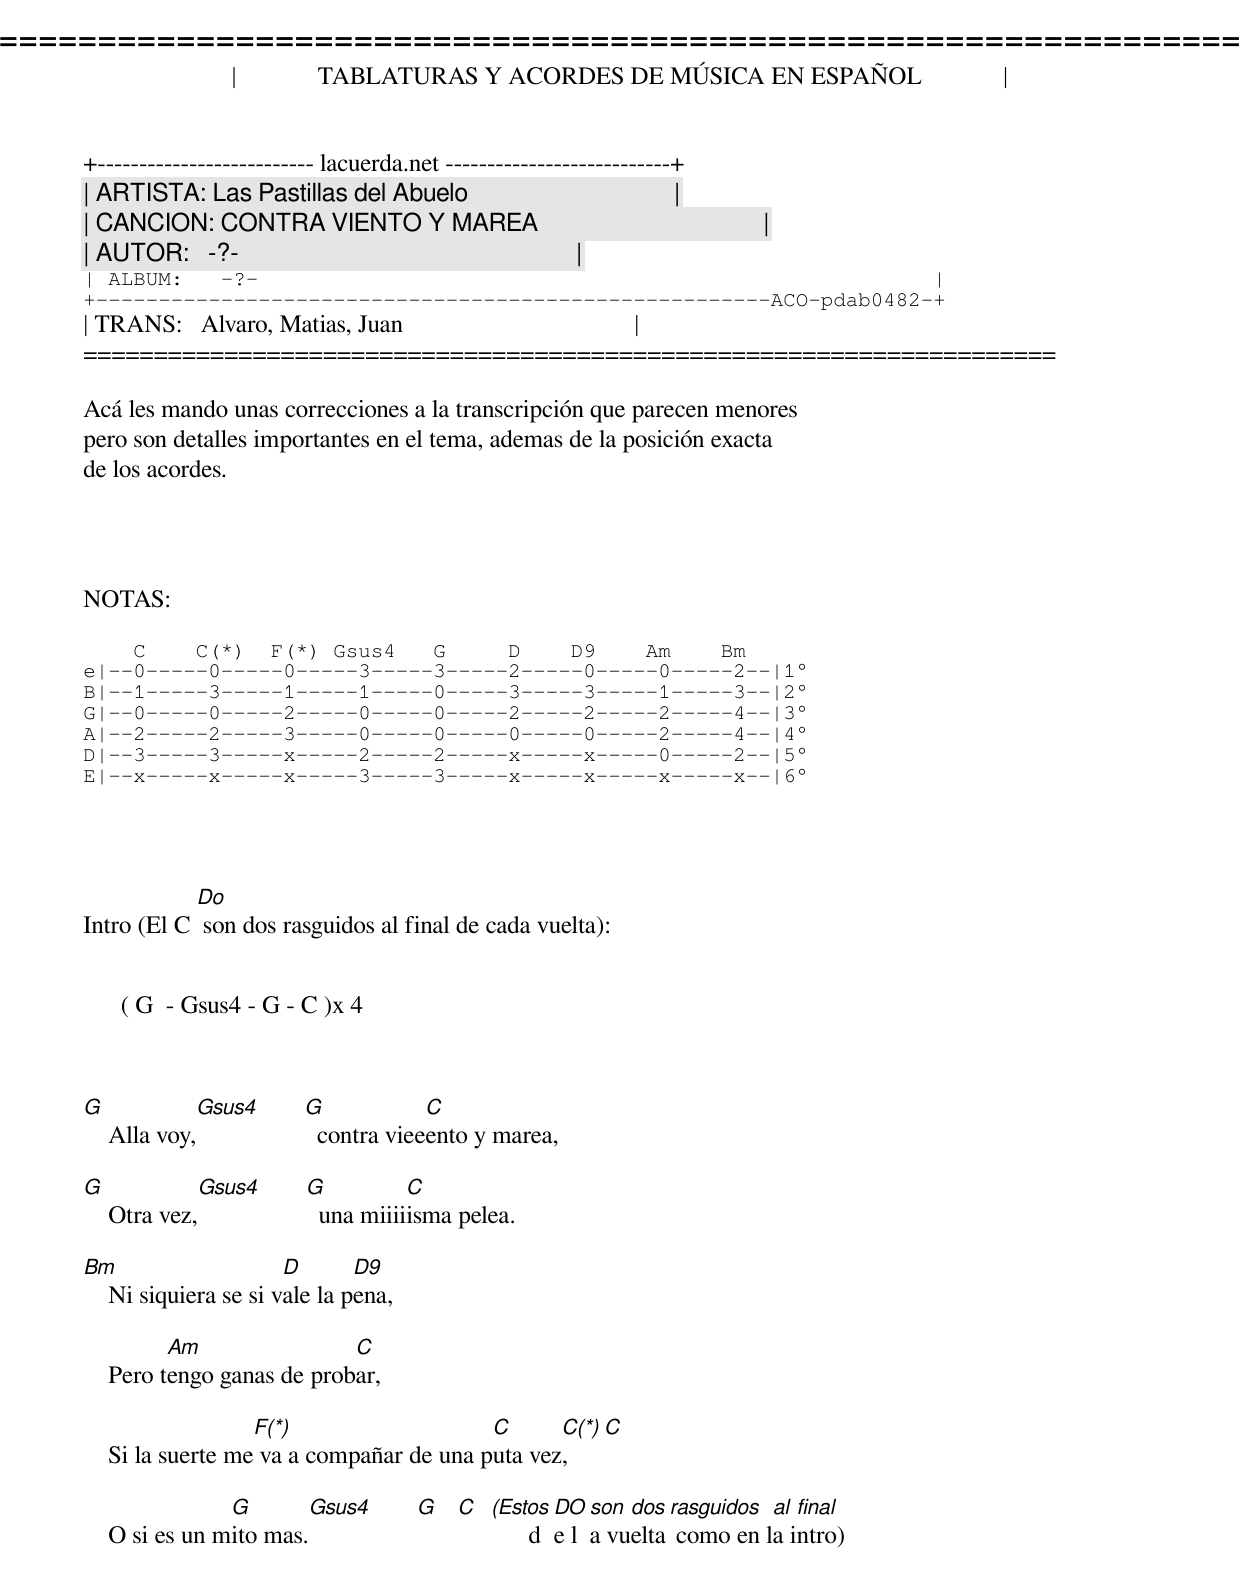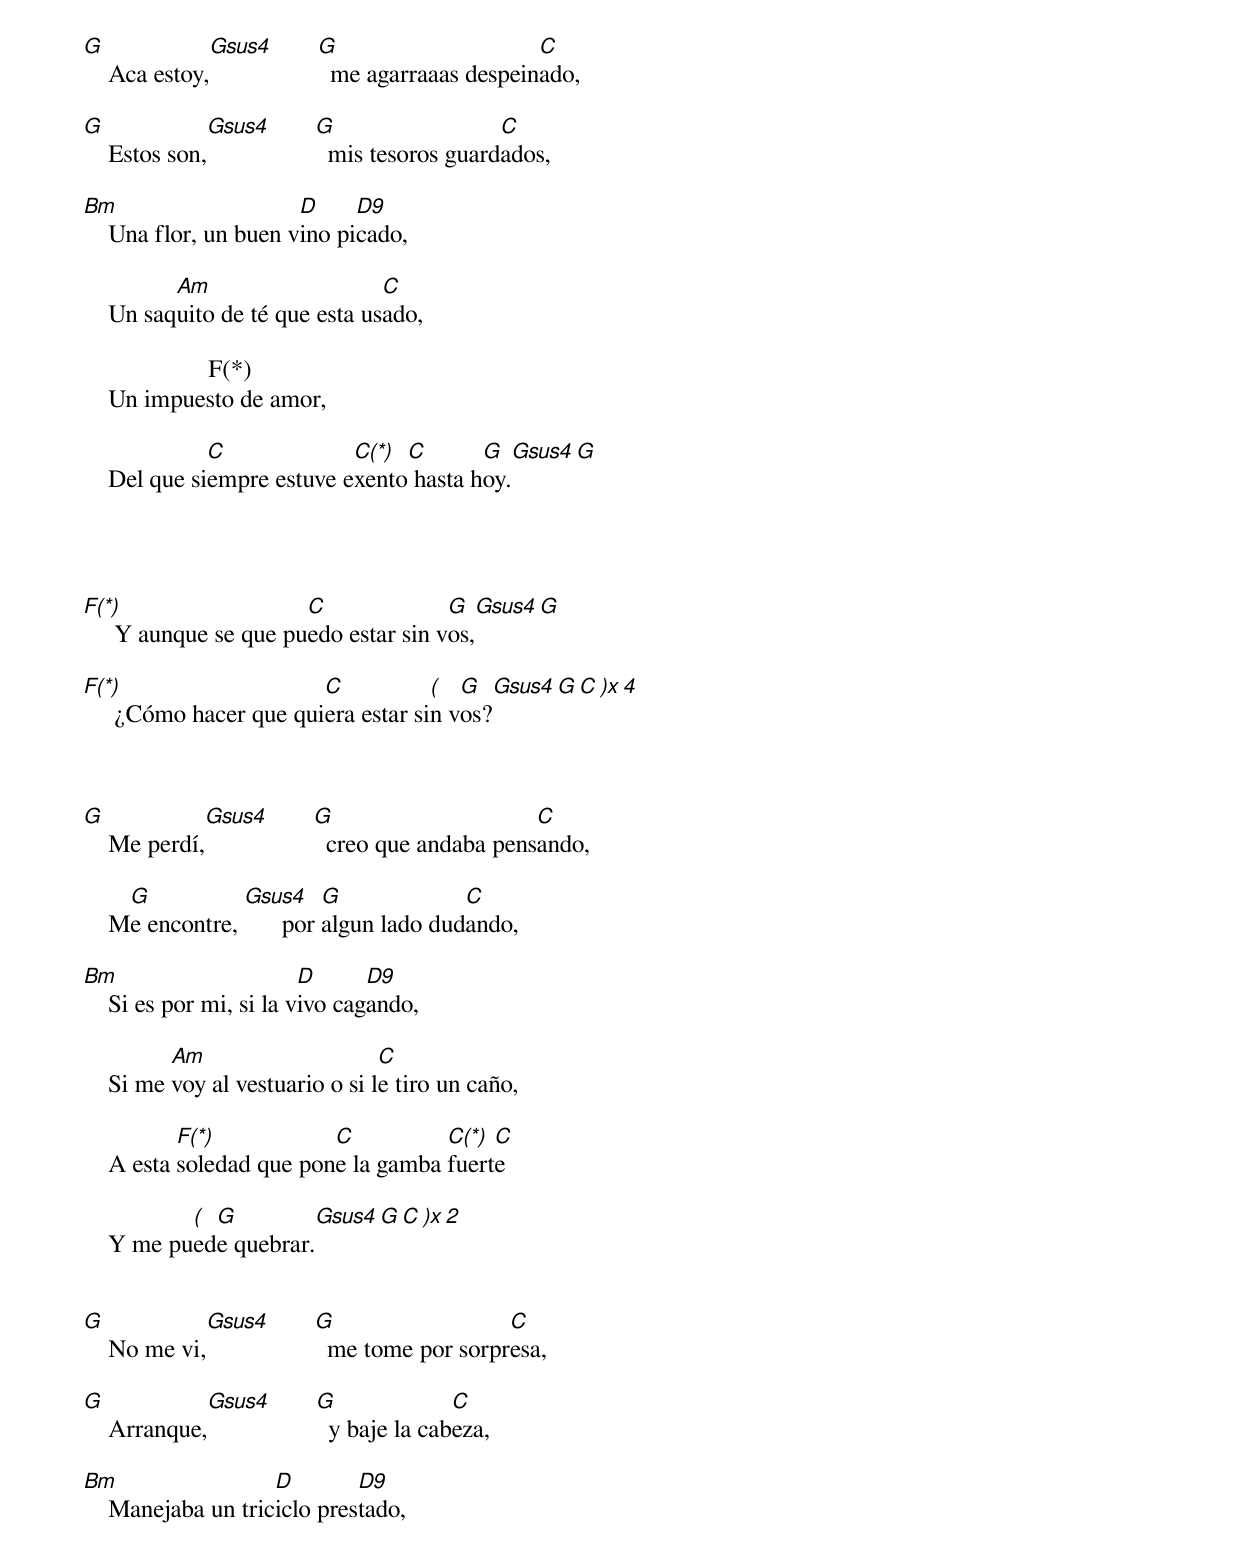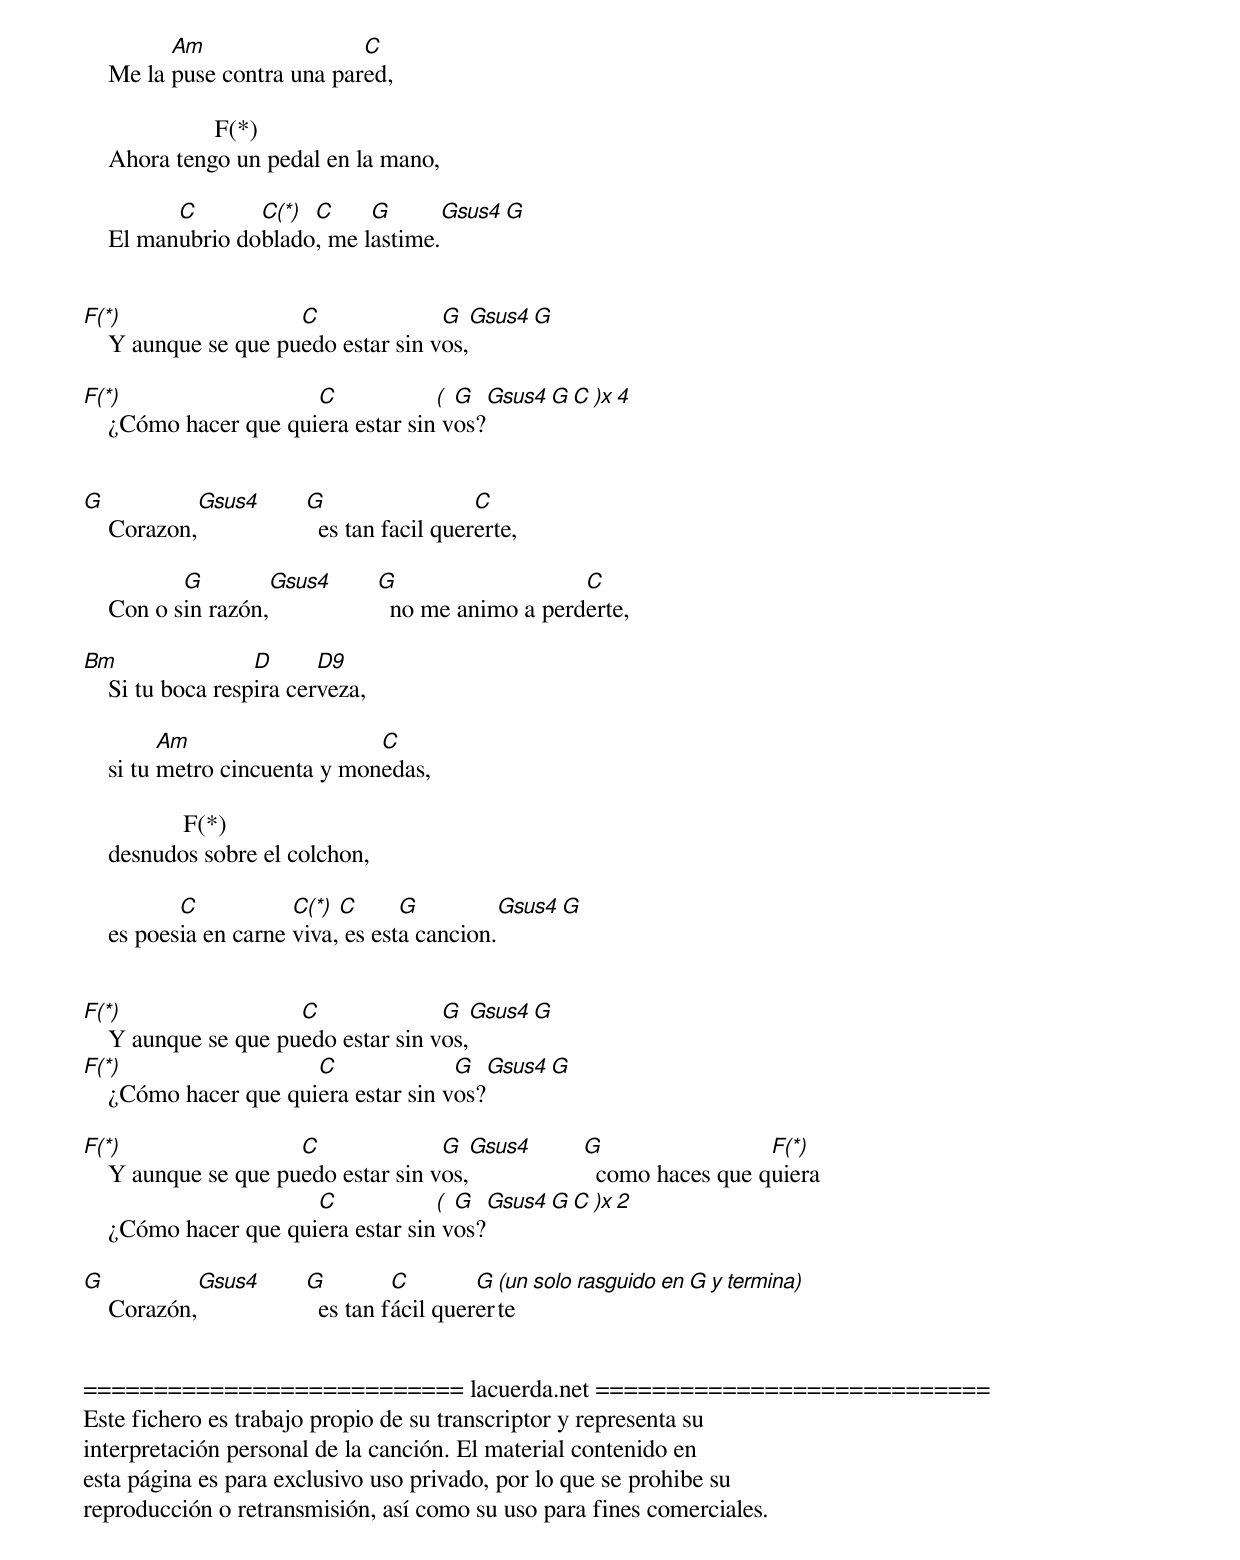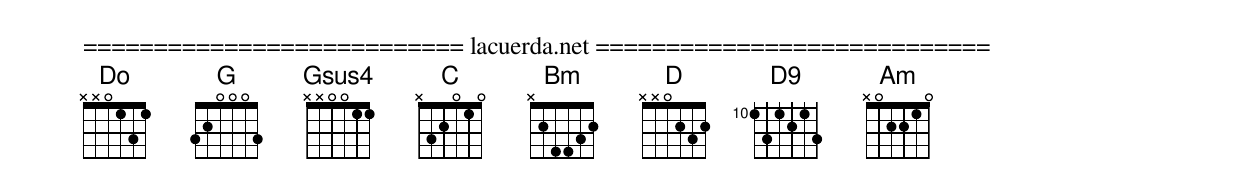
=====================================================================
|             TABLATURAS Y ACORDES DE MÚSICA EN ESPAÑOL             |
+-------------------------- lacuerda.net ---------------------------+
| ARTISTA: Las Pastillas del Abuelo                                 |
| CANCION: CONTRA VIENTO Y MAREA                                    |
| AUTOR:   -?-                                                      |
| ALBUM:   -?-                                                      |
+------------------------------------------------------ACO-pdab0482-+
| TRANS:   Alvaro, Matias, Juan                                     |
=====================================================================

Acá les mando unas correcciones a la transcripción que parecen menores
pero son detalles importantes en el tema, ademas de la posición exacta
de los acordes.




NOTAS:

    C    C(*)  F(*) Gsus4   G     D    D9    Am    Bm
e|--0-----0-----0-----3-----3-----2-----0-----0-----2--|1°
B|--1-----3-----1-----1-----0-----3-----3-----1-----3--|2°
G|--0-----0-----2-----0-----0-----2-----2-----2-----4--|3°
A|--2-----2-----3-----0-----0-----0-----0-----2-----4--|4°
D|--3-----3-----x-----2-----2-----x-----x-----0-----2--|5°
E|--x-----x-----x-----3-----3-----x-----x-----x-----x--|6°




Intro (El C [Do] son dos rasguidos al final de cada vuelta):


      ( G  - Gsus4 - G - C )x 4



G            Gsus4  G            C
    Alla voy,         contra vieeento y marea,

G            Gsus4  G          C
    Otra vez,         una miiiiisma pelea.

Bm                     D       D9
    Ni siquiera se si vale la pena,

          Am                C
    Pero tengo ganas de probar,

                   F(*)                   C      C(*) C
    Si la suerte me va a compañar de una puta vez,

                G       Gsus4  G  C (Estos DO son dos rasguidos al final
    O si es un mito mas.                  de la vuelta como en la intro)



G             Gsus4  G                     C
    Aca estoy,         me agarraaas despeinado,

G             Gsus4  G                  C
    Estos son,         mis tesoros guardados,

Bm                     D     D9
    Una flor, un buen vino picado,

          Am                    C
    Un saquito de té que esta usado,

                    F(*)
    Un impuesto de amor,

              C             C(*) C       G   Gsus4   G
    Del que siempre estuve exento hasta hoy.




F(*)                   C              G  Gsus4   G
     Y aunque se que puedo estar sin vos,

F(*)                    C           (  G  Gsus4  G  C  )x 4
     ¿Cómo hacer que quiera estar sin vos?



G            Gsus4  G                     C
    Me perdí,         creo que andaba pensando,

     G           Gsus4     G             C
    Me encontre,       por algun lado dudando,

Bm                       D      D9
    Si es por mi, si la vivo cagando,

          Am                     C
    Si me voy al vestuario o si le tiro un caño,

           F(*)           C          C(*) C
    A esta soledad que pone la gamba fuerte

           ( G         Gsus4  G  C )x 2
    Y me puede quebrar.


G            Gsus4  G                  C
    No me vi,         me tome por sorpresa,

G            Gsus4  G              C
    Arranque,         y baje la cabeza,

Bm                  D        D9
    Manejaba un triciclo prestado,

          Am                 C
    Me la puse contra una pared,

                     F(*)
    Ahora tengo un pedal en la mano,

          C       C(*) C     G      Gsus4   G
    El manubrio doblado, me lastime.


F(*)                  C              G  Gsus4   G
    Y aunque se que puedo estar sin vos,

F(*)                   C            ( G  Gsus4  G  C )x 4
    ¿Cómo hacer que quiera estar sin vos?


G           Gsus4  G                  C
    Corazon,         es tan facil quererte,

           G        Gsus4  G                   C
    Con o sin razón,         no me animo a perderte,

Bm                 D      D9
    Si tu boca respira cerveza,

          Am                   C
    si tu metro cincuenta y monedas,

                F(*)
    desnudos sobre el colchon,

           C           C(*) C      G         Gsus4   G
    es poesia en carne viva, es esta cancion.


F(*)                  C              G  Gsus4   G
    Y aunque se que puedo estar sin vos,
F(*)                   C              G  Gsus4   G
    ¿Cómo hacer que quiera estar sin vos?

F(*)                  C              G  Gsus4   G                 F(*)
    Y aunque se que puedo estar sin vos,          como haces que quiera
                       C            ( G  Gsus4  G  C  )x 2
    ¿Cómo hacer que quiera estar sin vos?

G           Gsus4  G         C        G (un solo rasguido en G y termina)
    Corazón,         es tan fácil quererte


=========================== lacuerda.net ============================
Este fichero es trabajo propio de su transcriptor y representa su
interpretación personal de la canción. El material contenido en
esta página es para exclusivo uso privado, por lo que se prohibe su
reproducción o retransmisión, así como su uso para fines comerciales.
=========================== lacuerda.net ============================
